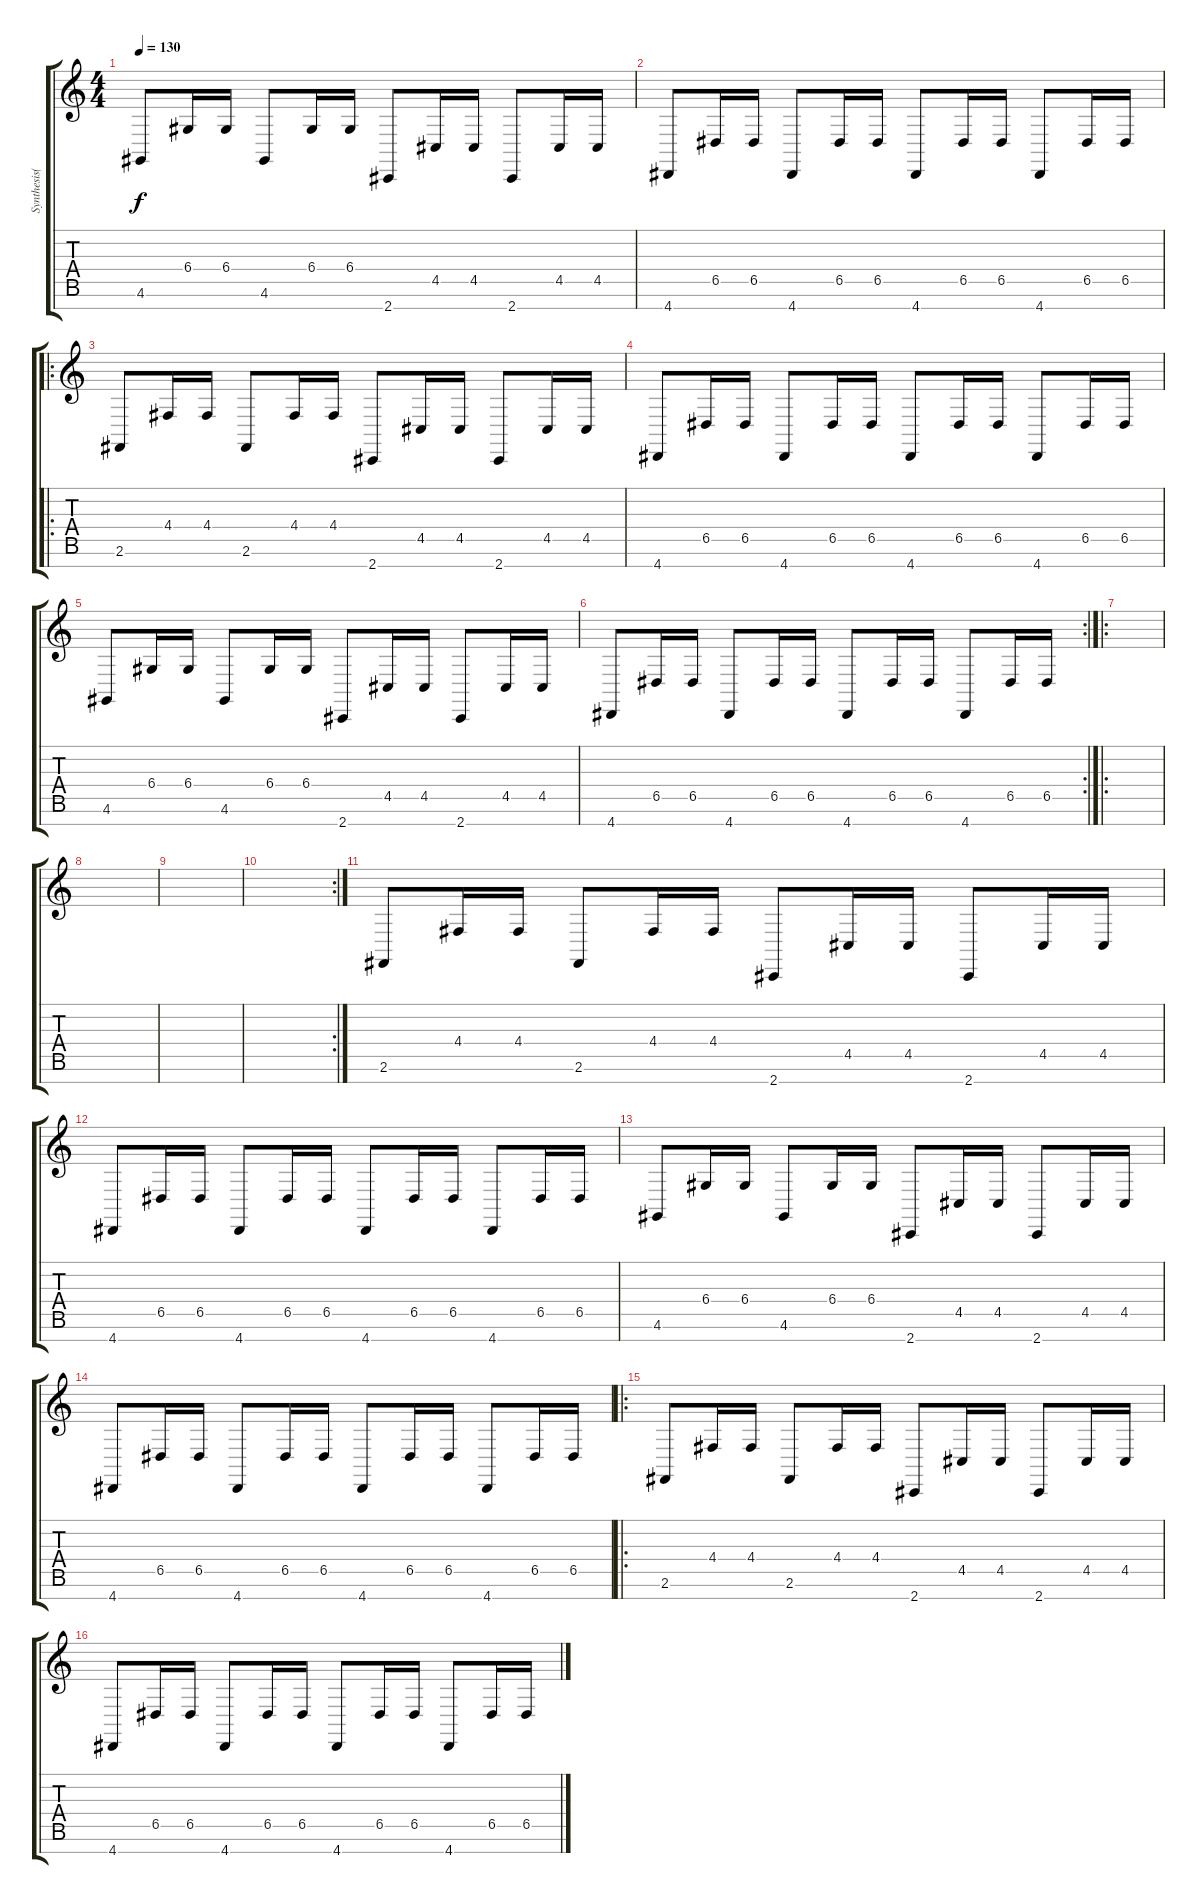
\track ("Synthesis(Amir)" "Synthesis(") {instrument lead8bassandlead}
\staff {score tabs}
\tuning (E4 B3 G3 D3 A2 E2 B1) {hide}
\ts (4 4)
\tempo 130
\clef g2
\ks c
4.6.8{dy f} 6.4.16 6.4.16 4.6.8 6.4.16 6.4.16 2.7.8 4.5.16 4.5.16 2.7.8 4.5.16 4.5.16 |
4.7.8 6.5.16 6.5.16 4.7.8 6.5.16 6.5.16 4.7.8 6.5.16 6.5.16 4.7.8 6.5.16 6.5.16 |
\ro
2.6.8 4.4.16 4.4.16 2.6.8 4.4.16 4.4.16 2.7.8 4.5.16 4.5.16 2.7.8 4.5.16 4.5.16 |
4.7.8 6.5.16 6.5.16 4.7.8 6.5.16 6.5.16 4.7.8 6.5.16 6.5.16 4.7.8 6.5.16 6.5.16 |
4.6.8 6.4.16 6.4.16 4.6.8 6.4.16 6.4.16 2.7.8 4.5.16 4.5.16 2.7.8 4.5.16 4.5.16 |
\rc 2
4.7.8 6.5.16 6.5.16 4.7.8 6.5.16 6.5.16 4.7.8 6.5.16 6.5.16 4.7.8 6.5.16 6.5.16 |
\ro
|
|
|
\rc 2
|
2.6.8 4.4.16 4.4.16 2.6.8 4.4.16 4.4.16 2.7.8 4.5.16 4.5.16 2.7.8 4.5.16 4.5.16 |
4.7.8 6.5.16 6.5.16 4.7.8 6.5.16 6.5.16 4.7.8 6.5.16 6.5.16 4.7.8 6.5.16 6.5.16 |
4.6.8 6.4.16 6.4.16 4.6.8 6.4.16 6.4.16 2.7.8 4.5.16 4.5.16 2.7.8 4.5.16 4.5.16 |
4.7.8 6.5.16 6.5.16 4.7.8 6.5.16 6.5.16 4.7.8 6.5.16 6.5.16 4.7.8 6.5.16 6.5.16 |
\ro
2.6.8 4.4.16 4.4.16 2.6.8 4.4.16 4.4.16 2.7.8 4.5.16 4.5.16 2.7.8 4.5.16 4.5.16 |
4.7.8 6.5.16 6.5.16 4.7.8 6.5.16 6.5.16 4.7.8 6.5.16 6.5.16 4.7.8 6.5.16 6.5.16
